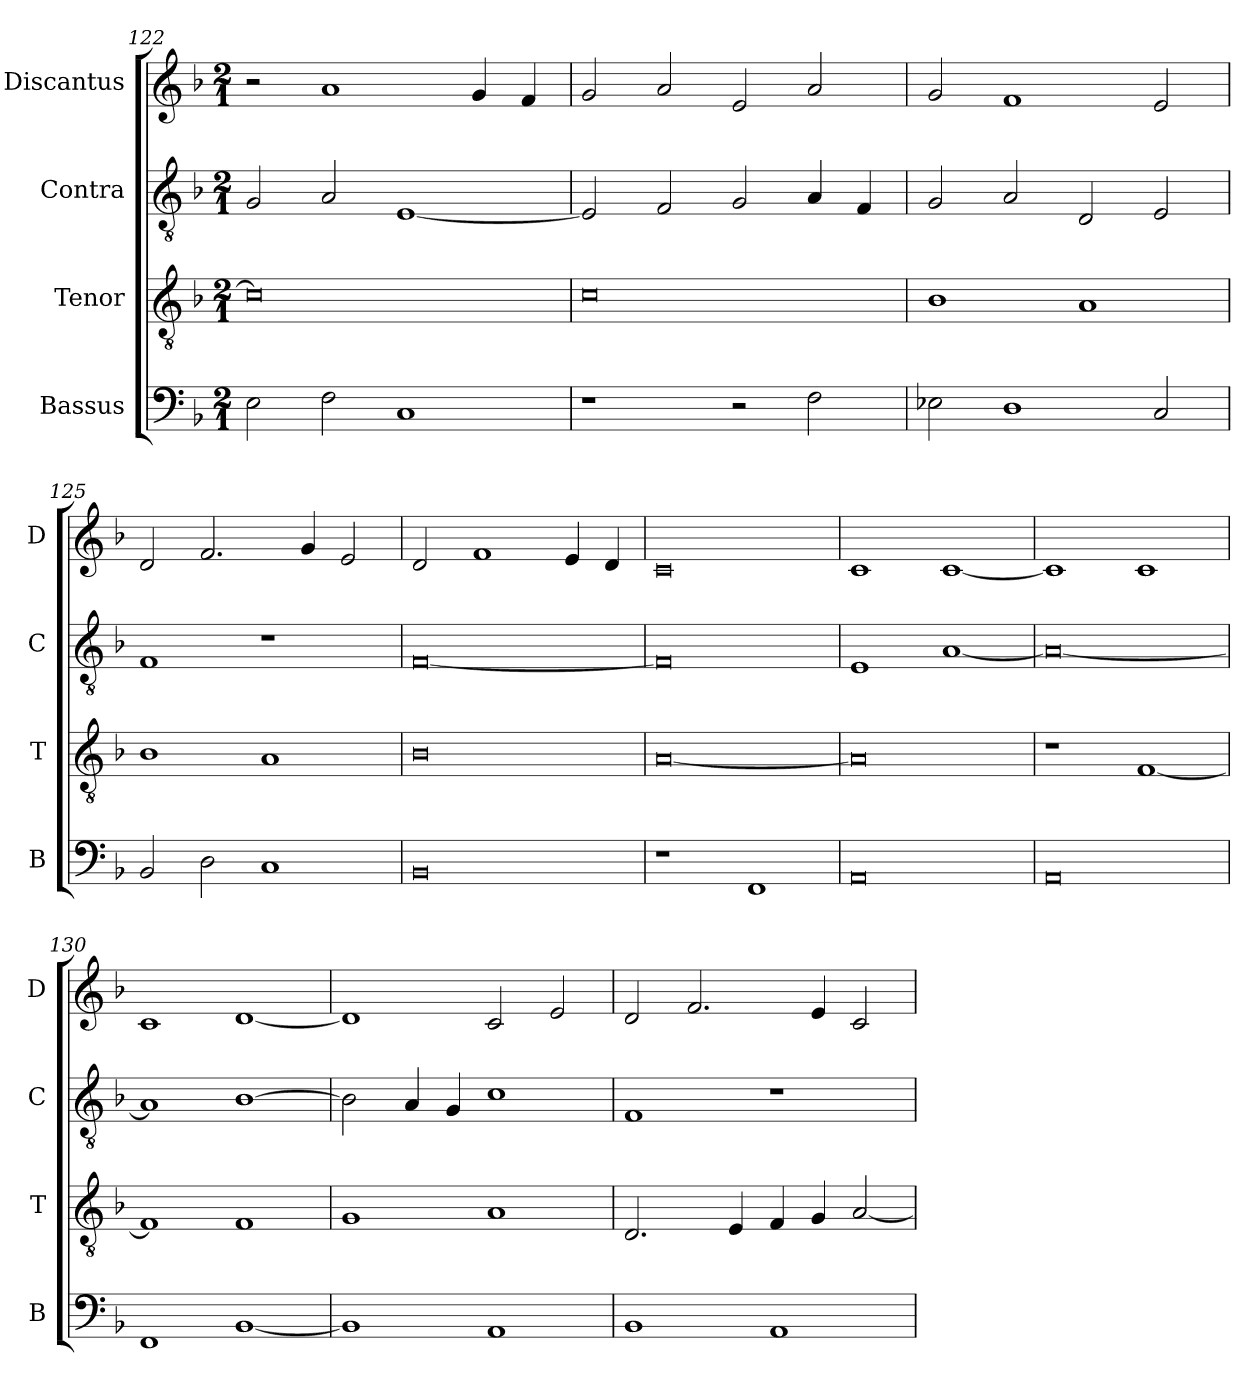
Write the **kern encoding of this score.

**kern	**kern	**kern	**kern
*part4	*part3	*part2	*part1
*staff4	*staff3	*staff2	*staff1
*I"Bassus	*I"Tenor	*I"Contra	*I"Discantus
*I'B	*I'T	*I'C	*I'D
*clefF4	*clefGv2	*clefGv2	*clefG2
*k[b-]	*k[b-]	*k[b-]	*k[b-]
*M2/1	*M2/1	*M2/1	*M2/1
=122	=122	=122	=122
2E\	0c]	2G/	2r
2F\	.	2A/	1a
1C	.	[1E	.
.	.	.	4g/
.	.	.	4f/
=123	=123	=123	=123
1r	0c	2E/]	2g/
.	.	2F/	2a/
2r	.	2G/	2e/
2F\	.	4A/	2a/
.	.	4F/	.
=124	=124	=124	=124
2E-X\	1B-	2G/	2g/
1D	.	2A/	1f
.	1A	2D/	.
2C/	.	2E/	2e/
=125	=125	=125	=125
2BB-/	1B-	1F	2d/
2D\	.	.	2.f/
1C	1A	1r	.
.	.	.	4g/
.	.	.	2e/
=126	=126	=126	=126
0BB-	0B-	[0F	2d/
.	.	.	1f
.	.	.	4e/
.	.	.	4d/
=127	=127	=127	=127
1r	[0A	0F]	0c
1FF	.	.	.
=128	=128	=128	=128
0AA	0A]	1E	1c
.	.	[1A	[1c
=129	=129	=129	=129
0AA	1r	0A_	1c]
.	[1F	.	1c
=130	=130	=130	=130
1FF	1F]	1A]	1c
[1BB-	1F	[1B-	[1d
=131	=131	=131	=131
1BB-]	1G	2B-\]	1d]
.	.	4A/	.
.	.	4G/	.
1AA	1A	1c	2c/
.	.	.	2e/
=132	=132	=132	=132
1BB-	2.D/	1F	2d/
.	.	.	2.f/
.	4E/	.	.
1AA	4F/	1r	.
.	4G/	.	4e/
.	[2A/	.	2c/
=	=	=	=
*-	*-	*-	*-
